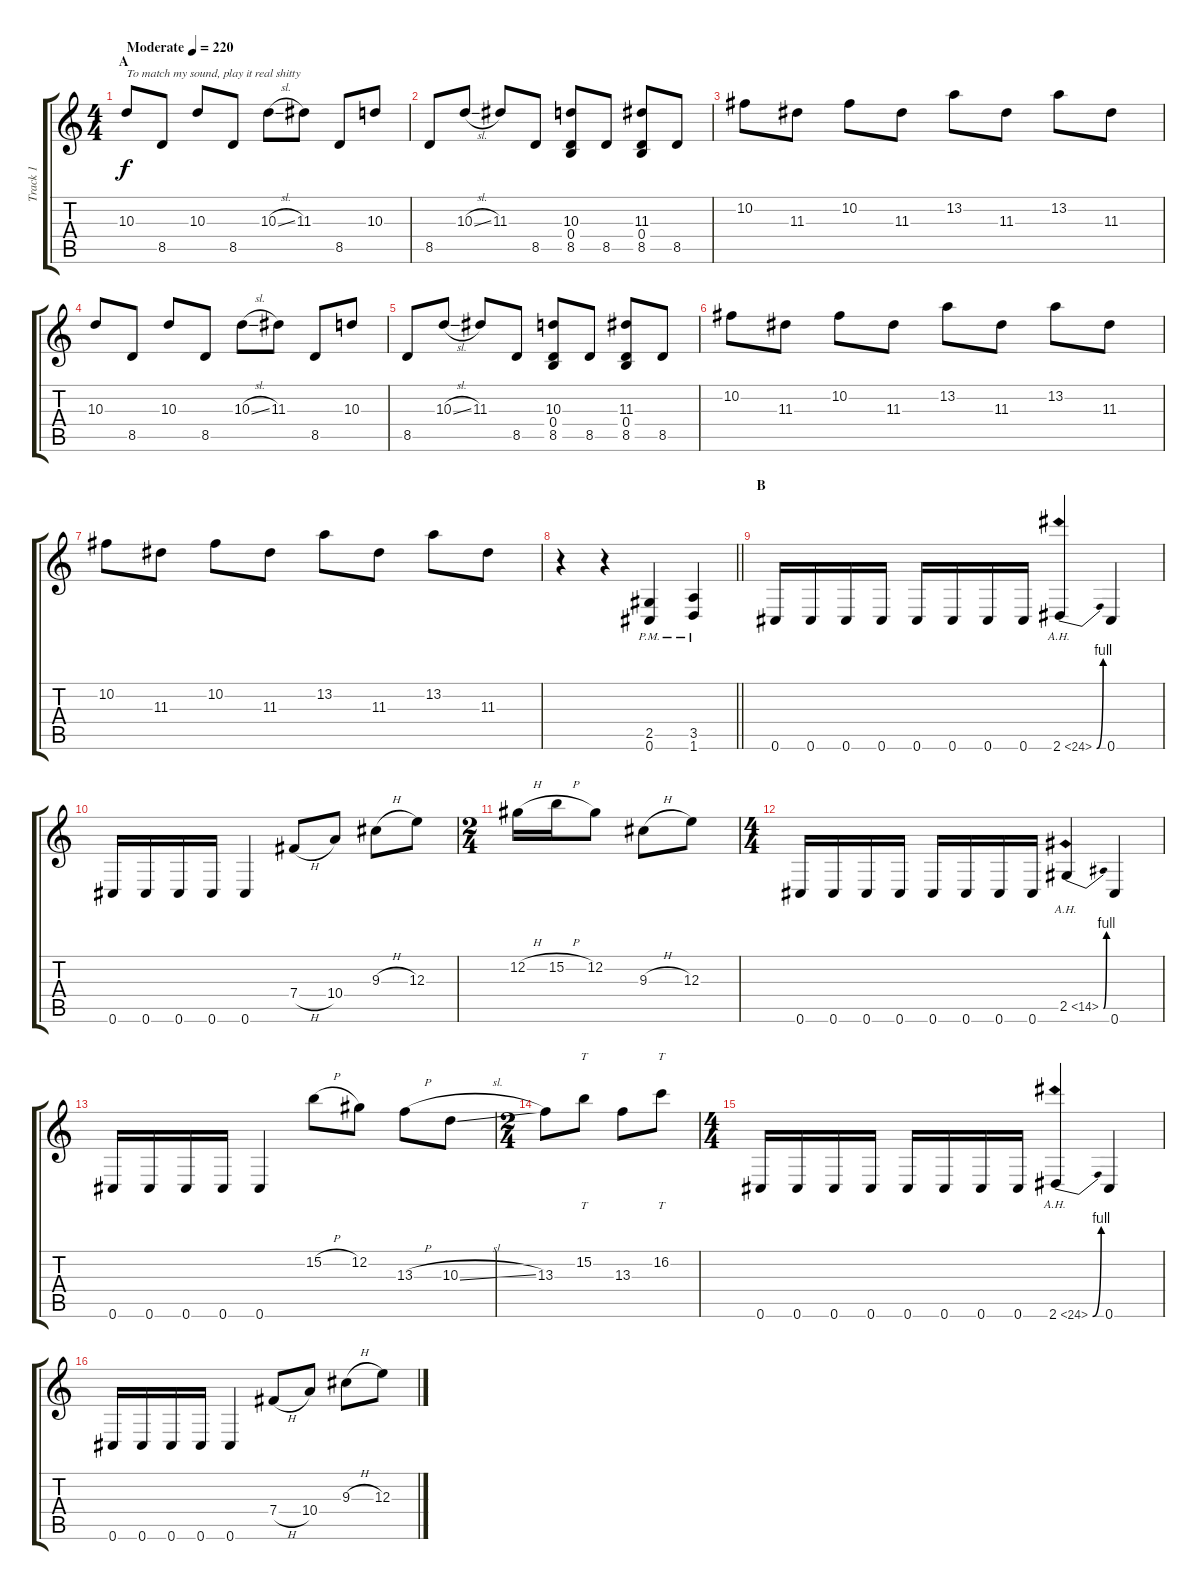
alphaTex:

\track ("Track 1" "Track 1") {instrument distortionguitar}
\staff {score tabs}
\tuning (Db4 Ab3 E3 B2 Gb2 Db2) {hide}
\ts (4 4)
\section ("" "A")
\tempo (220 "Moderate")
\clef g2
\ks c
10.3.8{txt "To match my sound, play it real shitty" dy f instrument distortionguitar} 8.5.8 10.3.8 8.5.8 10.3{sl}.8 11.3.8 8.5.8 10.3.8 |
8.5.8 10.3{sl}.8 11.3.8 8.5.8 (10.3 0.4 8.5).8 8.5.8 (11.3 0.4 8.5).8 8.5.8 |
10.2.8 11.3.8 10.2.8 11.3.8 13.2.8 11.3.8 13.2.8 11.3.8 |
10.3.8 8.5.8 10.3.8 8.5.8 10.3{sl}.8 11.3.8 8.5.8 10.3.8 |
8.5.8 10.3{sl}.8 11.3.8 8.5.8 (10.3 0.4 8.5).8 8.5.8 (11.3 0.4 8.5).8 8.5.8 |
10.2.8 11.3.8 10.2.8 11.3.8 13.2.8 11.3.8 13.2.8 11.3.8 |
10.2.8 11.3.8 10.2.8 11.3.8 13.2.8 11.3.8 13.2.8 11.3.8 |
\barLineRight lightlight
r.4 r.4 (2.5{pm} 0.6{pm}).4 (3.5{pm} 1.6{pm}).4 |
\section ("" "B")
0.6.16 0.6.16 0.6.16 0.6.16 0.6.16 0.6.16 0.6.16 0.6.16 2.6{be (bend 0 0 60 4) ah 22}.4 0.6.4 |
0.6.16 0.6.16 0.6.16 0.6.16 0.6.4 7.4{h}.8 10.4.8 9.3{h}.8 12.3.8 |
\ts (2 4)
12.2{h}.16 15.2{h}.16 12.2.8 9.3{h}.8 12.3.8 |
\ts (4 4)
0.6.16 0.6.16 0.6.16 0.6.16 0.6.16 0.6.16 0.6.16 0.6.16 2.5{be (bend 0 0 60 4) ah 12}.4 0.6.4 |
0.6.16 0.6.16 0.6.16 0.6.16 0.6.4 15.2{h}.8 12.2.8 13.3{h}.8 10.3{sl}.8 |
\ts (2 4)
13.3.8 15.2.8{tt} 13.3.8 16.2.8{tt} |
\ts (4 4)
0.6.16 0.6.16 0.6.16 0.6.16 0.6.16 0.6.16 0.6.16 0.6.16 2.6{be (bend 0 0 60 4) ah 22}.4 0.6.4 |
0.6.16 0.6.16 0.6.16 0.6.16 0.6.4 7.4{h}.8 10.4.8 9.3{h}.8 12.3.8
